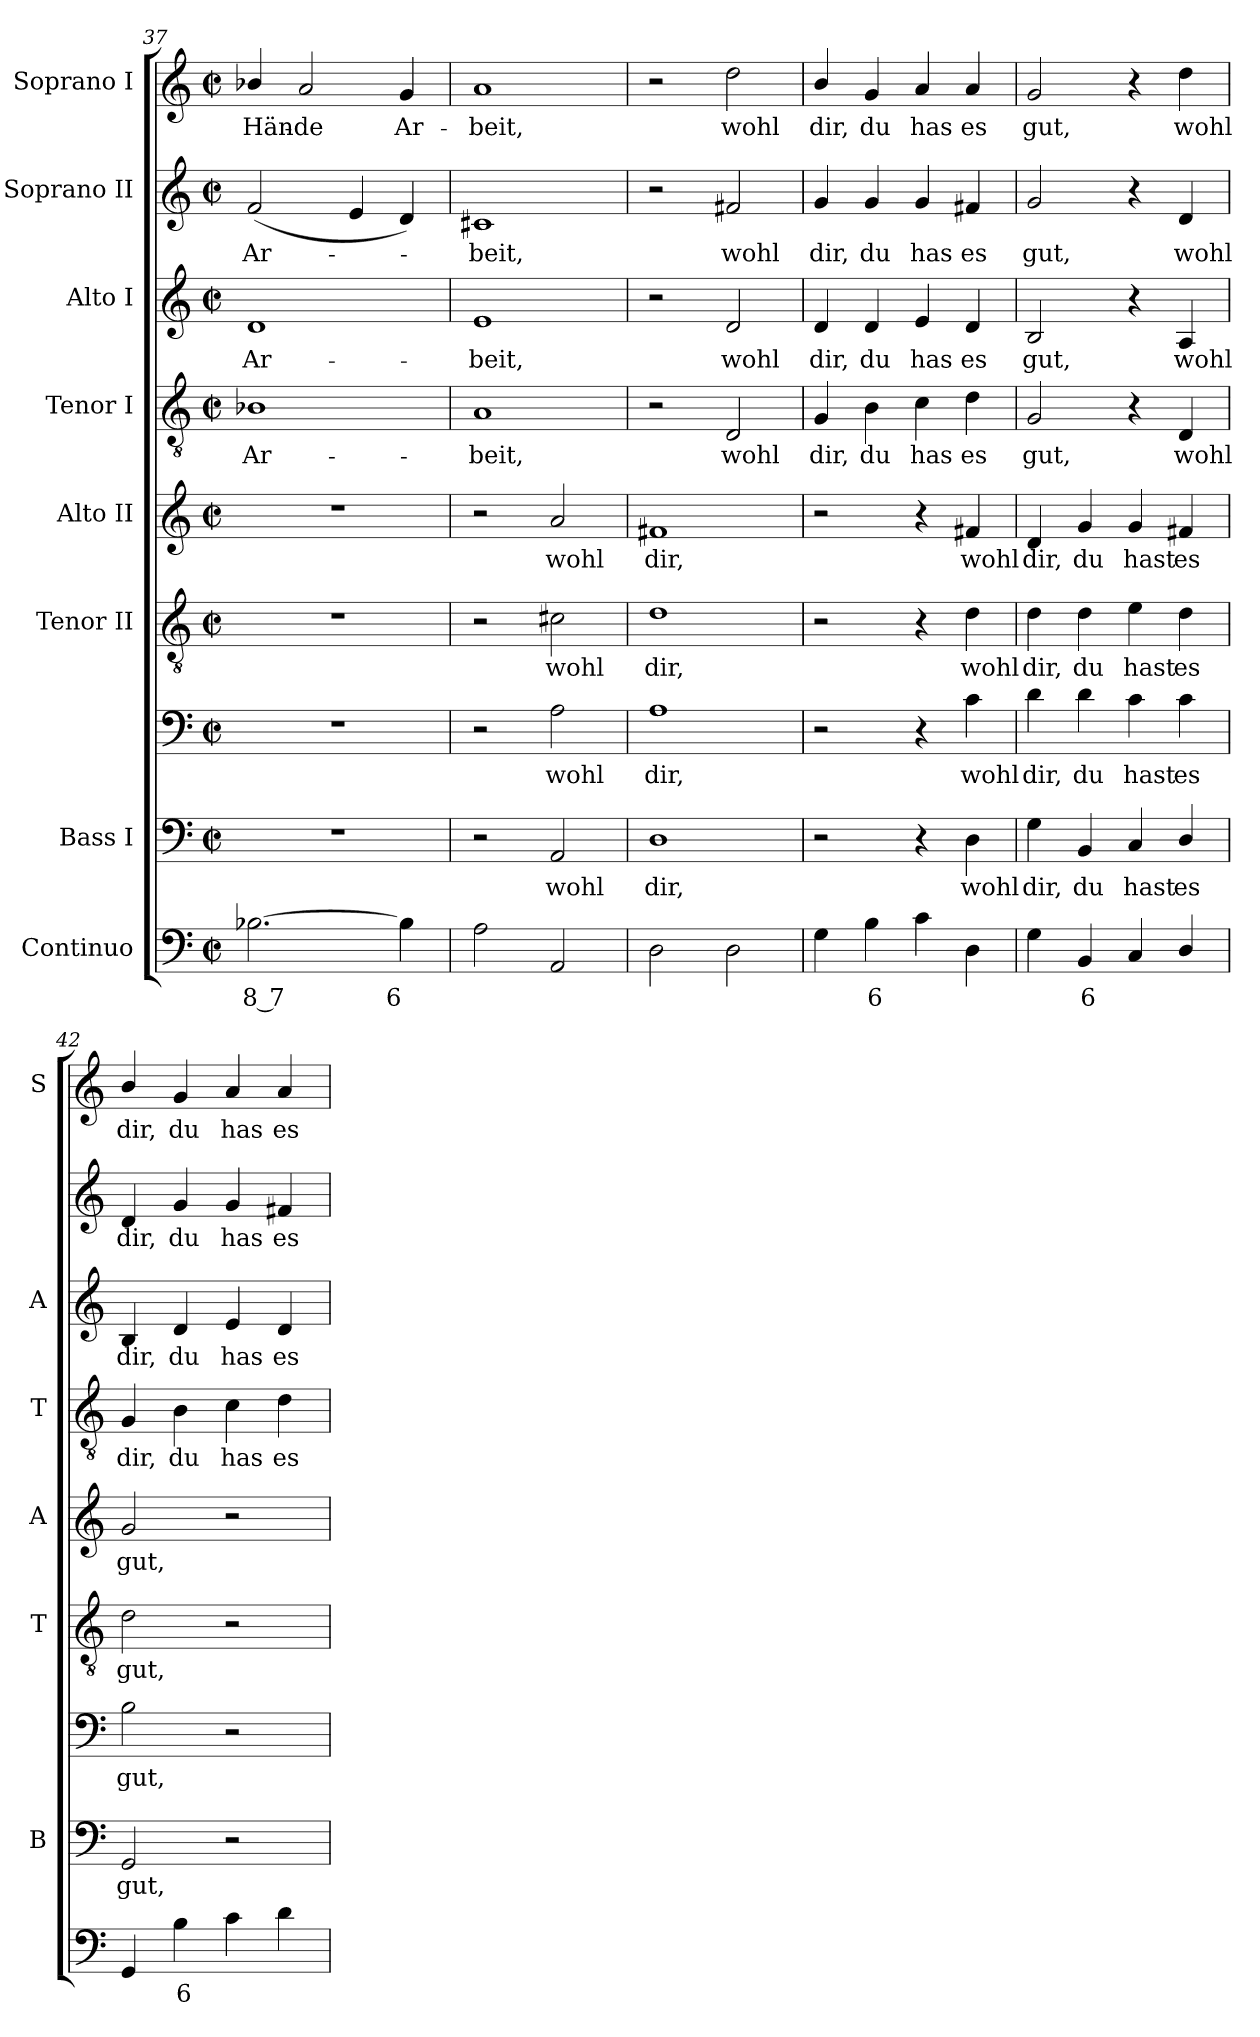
**kern	**text	**kern	**text	**kern	**text	**kern	**text	**kern	**text	**kern	**text	**kern	**text	**kern	**text	**kern	**text
*part8	*part8	*part7	*part7	*part7	*part7	*part6	*part6	*part5	*part5	*part4	*part4	*part3	*part3	*part2	*part2	*part1	*part1
*staff9	*staff9	*staff8	*staff8	*staff7	*staff7	*staff6	*staff6	*staff5	*staff5	*staff4	*staff4	*staff3	*staff3	*staff2	*staff2	*staff1	*staff1
*I"Continuo	*	*I"Bass I	*	*	*	*I"Tenor II	*	*I"Alto II	*	*I"Tenor I	*	*I"Alto I	*	*I"Soprano II	*	*I"Soprano I	*
*	*	*I'B	*	*	*	*I'T	*	*I'A	*	*I'T	*	*I'A	*	*	*	*I'S	*
*clefF4	*	*clefF4	*	*clefF4	*	*clefGv2	*	*clefG2	*	*clefGv2	*	*clefG2	*	*clefG2	*	*clefG2	*
*k[]	*	*k[]	*	*k[]	*	*k[]	*	*k[]	*	*k[]	*	*k[]	*	*k[]	*	*k[]	*
*C:	*	*C:	*	*C:	*	*C:	*	*C:	*	*C:	*	*C:	*	*C:	*	*C:	*
*M2/2	*	*M2/2	*	*M2/2	*	*M2/2	*	*M2/2	*	*M2/2	*	*M2/2	*	*M2/2	*	*M2/2	*
*met(c|)	*	*met(c|)	*	*met(c|)	*	*met(c|)	*	*met(c|)	*	*met(c|)	*	*met(c|)	*	*met(c|)	*	*met(c|)	*
=37	=37	=37	=37	=37	=37	=37	=37	=37	=37	=37	=37	=37	=37	=37	=37	=37	=37
!	!LO:LY:b	!	!	!	!	!	!	!	!	!	!LO:LY:b	!	!LO:LY:b	!	!LO:LY:b	!	!LO:LY:b
[2.B-X	8 7	1r	.	1r	.	1r	.	1r	.	1B-X	Ar-	1d	Ar-	(<2f	Ar-	4b-X/	Hän-
!	!	!	!	!	!	!	!	!	!	!	!	!	!	!	!	!	!LO:LY:b
.	.	.	.	.	.	.	.	.	.	.	.	.	.	.	.	2a	-de
.	.	.	.	.	.	.	.	.	.	.	.	.	.	4e	.	.	.
!	!LO:LY:b	!	!	!	!	!	!	!	!	!	!	!	!	!	!	!	!LO:LY:b
4B-]	6	.	.	.	.	.	.	.	.	.	.	.	.	4d)	.	4g	Ar-
=38	=38	=38	=38	=38	=38	=38	=38	=38	=38	=38	=38	=38	=38	=38	=38	=38	=38
!	!	!	!	!	!	!	!	!	!	!	!LO:LY:b	!	!LO:LY:b	!	!LO:LY:b	!	!LO:LY:b
2A	.	2r	.	2r	.	2r	.	2r	.	1A	-beit,	1e	-beit,	1c#X	beit,	1a	-beit,
!	!	!	!LO:LY:b	!	!LO:LY:b	!	!LO:LY:b	!	!LO:LY:b	!	!	!	!	!	!	!	!
2AA	.	2AA	wohl	2A	wohl	2c#X	wohl	2a	wohl	.	.	.	.	.	.	.	.
=39	=39	=39	=39	=39	=39	=39	=39	=39	=39	=39	=39	=39	=39	=39	=39	=39	=39
!	!	!	!LO:LY:b	!	!LO:LY:b	!	!LO:LY:b	!	!LO:LY:b	!	!	!	!	!	!	!	!
2D	.	1D	dir,	1A	dir,	1d	dir,	1f#X	dir,	2r	.	2r	.	2r	.	2r	.
!	!	!	!	!	!	!	!	!	!	!	!LO:LY:b	!	!LO:LY:b	!	!LO:LY:b	!	!LO:LY:b
2D	.	.	.	.	.	.	.	.	.	2D	wohl	2d	wohl	2f#X	wohl	2dd	wohl
=40	=40	=40	=40	=40	=40	=40	=40	=40	=40	=40	=40	=40	=40	=40	=40	=40	=40
!	!	!	!	!	!	!	!	!	!	!	!LO:LY:b	!	!LO:LY:b	!	!LO:LY:b	!	!LO:LY:b
4G	.	2r	.	2r	.	2r	.	2r	.	4G	dir,	4d	dir,	4g	dir,	4b/	dir,
!	!LO:LY:b	!	!	!	!	!	!	!	!	!	!LO:LY:b	!	!LO:LY:b	!	!LO:LY:b	!	!LO:LY:b
4B	6	.	.	.	.	.	.	.	.	4B	du	4d	du	4g	du	4g	du
!	!	!	!	!	!	!	!	!	!	!	!LO:LY:b	!	!LO:LY:b	!	!LO:LY:b	!	!LO:LY:b
4c	.	4r	.	4r	.	4r	.	4r	.	4c	has	4e	has	4g	has	4a	has
!	!	!	!LO:LY:b	!	!LO:LY:b	!	!LO:LY:b	!	!LO:LY:b	!	!LO:LY:b	!	!LO:LY:b	!	!LO:LY:b	!	!LO:LY:b
4D	.	4D	wohl	4c	wohl	4d	wohl	4f#X	wohl	4d	es	4d	es	4f#X	es	4a	es
=41	=41	=41	=41	=41	=41	=41	=41	=41	=41	=41	=41	=41	=41	=41	=41	=41	=41
!	!	!	!LO:LY:b	!	!LO:LY:b	!	!LO:LY:b	!	!LO:LY:b	!	!LO:LY:b	!	!LO:LY:b	!	!LO:LY:b	!	!LO:LY:b
4G	.	4G	dir,	4d	dir,	4d	dir,	4d	dir,	2G	gut,	2B	gut,	2g	gut,	2g	gut,
!	!LO:LY:b	!	!LO:LY:b	!	!LO:LY:b	!	!LO:LY:b	!	!LO:LY:b	!	!	!	!	!	!	!	!
4BB	6	4BB	du	4d	du	4d	du	4g	du	.	.	.	.	.	.	.	.
!	!	!	!LO:LY:b	!	!LO:LY:b	!	!LO:LY:b	!	!LO:LY:b	!	!	!	!	!	!	!	!
4C	.	4C	hast	4c	hast	4e	hast	4g	hast	4r	.	4r	.	4r	.	4r	.
!	!	!	!LO:LY:b	!	!LO:LY:b	!	!LO:LY:b	!	!LO:LY:b	!	!LO:LY:b	!	!LO:LY:b	!	!LO:LY:b	!	!LO:LY:b
4D/	.	4D/	es	4c	es	4d	es	4f#X	es	4D	wohl	4A	wohl	4d	wohl	4dd	wohl
=42	=42	=42	=42	=42	=42	=42	=42	=42	=42	=42	=42	=42	=42	=42	=42	=42	=42
!	!	!	!LO:LY:b	!	!LO:LY:b	!	!LO:LY:b	!	!LO:LY:b	!	!LO:LY:b	!	!LO:LY:b	!	!LO:LY:b	!	!LO:LY:b
4GG	.	2GG	gut,	2B	gut,	2d	gut,	2g	gut,	4G	dir,	4B	dir,	4d	dir,	4b/	dir,
!	!LO:LY:b	!	!	!	!	!	!	!	!	!	!LO:LY:b	!	!LO:LY:b	!	!LO:LY:b	!	!LO:LY:b
4B	6	.	.	.	.	.	.	.	.	4B	du	4d	du	4g	du	4g	du
!	!	!	!	!	!	!	!	!	!	!	!LO:LY:b	!	!LO:LY:b	!	!LO:LY:b	!	!LO:LY:b
4c	.	2r	.	2r	.	2r	.	2r	.	4c	has	4e	has	4g	has	4a	has
!	!	!	!	!	!	!	!	!	!	!	!LO:LY:b	!	!LO:LY:b	!	!LO:LY:b	!	!LO:LY:b
4d	.	.	.	.	.	.	.	.	.	4d	es	4d	es	4f#X	es	4a	es
=	=	=	=	=	=	=	=	=	=	=	=	=	=	=	=	=	=
*-	*-	*-	*-	*-	*-	*-	*-	*-	*-	*-	*-	*-	*-	*-	*-	*-	*-
